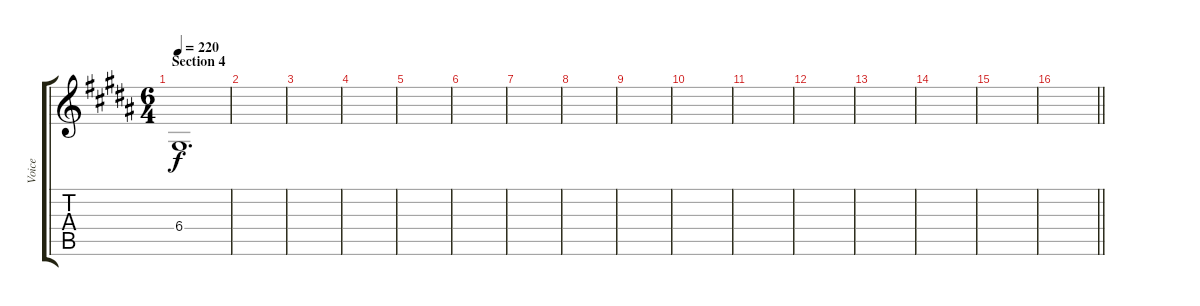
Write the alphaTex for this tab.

\track ("Voice" "Voice") {instrument lead6voice}
\staff {score tabs}
\tuning (E4 B3 G3 D3 A2 E2) {hide}
\ts (6 4)
\section ("" "Section 4")
\tempo 220
\clef g2
\ks g#minor
6.4.1{d dy f} |
|
|
|
|
|
|
|
|
|
|
|
|
|
|
\barLineRight lightlight
